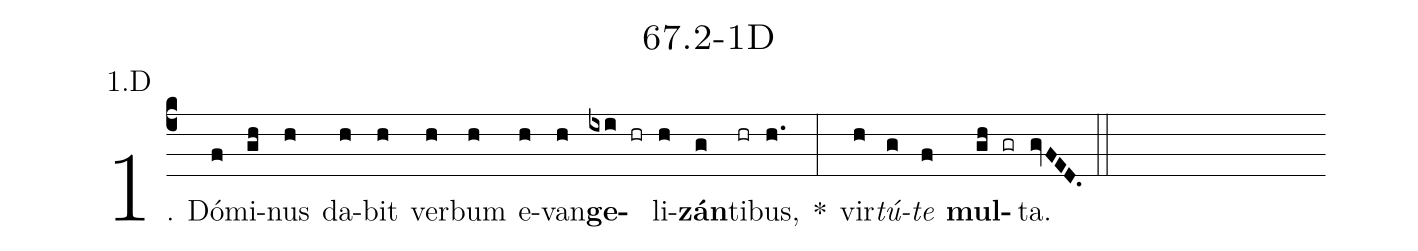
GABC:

name: 67.2-1D;
annotation: 1.D;
%%
(c4)1. Dó(f)mi(gh)nus(h) da(h)bit(h) ver(h)bum(h) e(h)van(h)<b>ge</b>(ixi hr)li(h)<b>zán</b>(g)ti(hr)bus,(h.) *(:) vir(h)<i>tú</i>(g)<i>te</i>(f) <b>mul</b>(gh gr)ta.(gvFED.) (::)


%E(h) u(h) o(g) u(f) a(gh) e.(gvFED.) (::)
